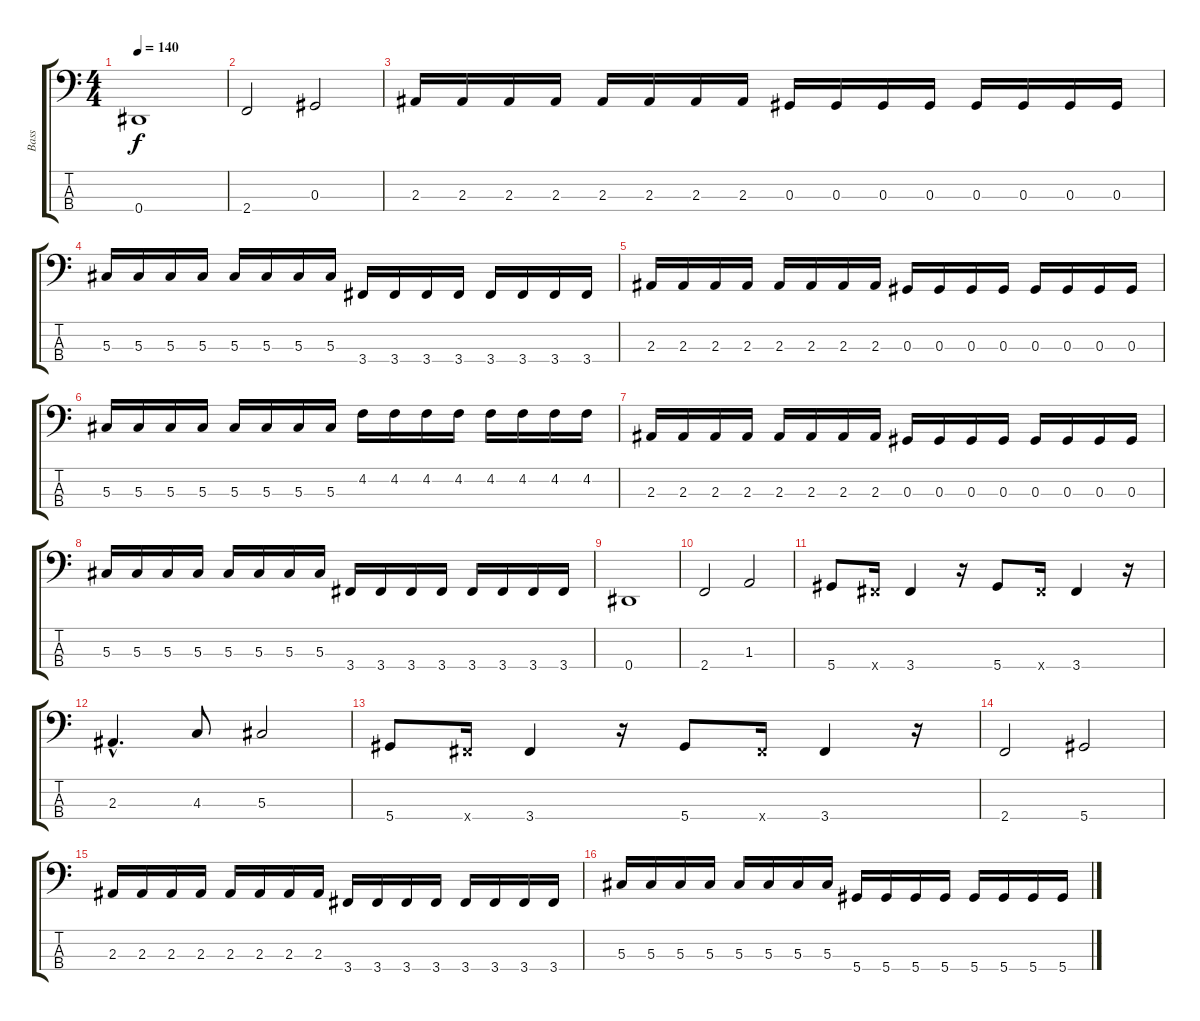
\track ("Bass" "Bass") {instrument electricbasspick}
\staff {score tabs}
\tuning (Gb2 Db2 Ab1 Eb1) {hide}
\ts (4 4)
\tempo 140
\clef f4
\ks c
0.4.1{dy f} |
2.4.2 0.3.2 |
2.3.16 2.3.16 2.3.16 2.3.16 2.3.16 2.3.16 2.3.16 2.3.16 0.3.16 0.3.16 0.3.16 0.3.16 0.3.16 0.3.16 0.3.16 0.3.16 |
5.3.16 5.3.16 5.3.16 5.3.16 5.3.16 5.3.16 5.3.16 5.3.16 3.4.16 3.4.16 3.4.16 3.4.16 3.4.16 3.4.16 3.4.16 3.4.16 |
2.3.16 2.3.16 2.3.16 2.3.16 2.3.16 2.3.16 2.3.16 2.3.16 0.3.16 0.3.16 0.3.16 0.3.16 0.3.16 0.3.16 0.3.16 0.3.16 |
5.3.16 5.3.16 5.3.16 5.3.16 5.3.16 5.3.16 5.3.16 5.3.16 4.2.16 4.2.16 4.2.16 4.2.16 4.2.16 4.2.16 4.2.16 4.2.16 |
2.3.16 2.3.16 2.3.16 2.3.16 2.3.16 2.3.16 2.3.16 2.3.16 0.3.16 0.3.16 0.3.16 0.3.16 0.3.16 0.3.16 0.3.16 0.3.16 |
5.3.16 5.3.16 5.3.16 5.3.16 5.3.16 5.3.16 5.3.16 5.3.16 3.4.16 3.4.16 3.4.16 3.4.16 3.4.16 3.4.16 3.4.16 3.4.16 |
0.4.1 |
2.4.2 1.3.2 |
5.4.8 3.4{x}.16 3.4.4 r.16 5.4.8 3.4{x}.16 3.4.4 r.16 |
2.3{hac}.4{d} 4.3.8 5.3.2 |
5.4.8 3.4{x}.16 3.4.4 r.16 5.4.8 3.4{x}.16 3.4.4 r.16 |
2.4.2 5.4.2 |
2.3.16 2.3.16 2.3.16 2.3.16 2.3.16 2.3.16 2.3.16 2.3.16 3.4.16 3.4.16 3.4.16 3.4.16 3.4.16 3.4.16 3.4.16 3.4.16 |
5.3.16 5.3.16 5.3.16 5.3.16 5.3.16 5.3.16 5.3.16 5.3.16 5.4.16 5.4.16 5.4.16 5.4.16 5.4.16 5.4.16 5.4.16 5.4.16
